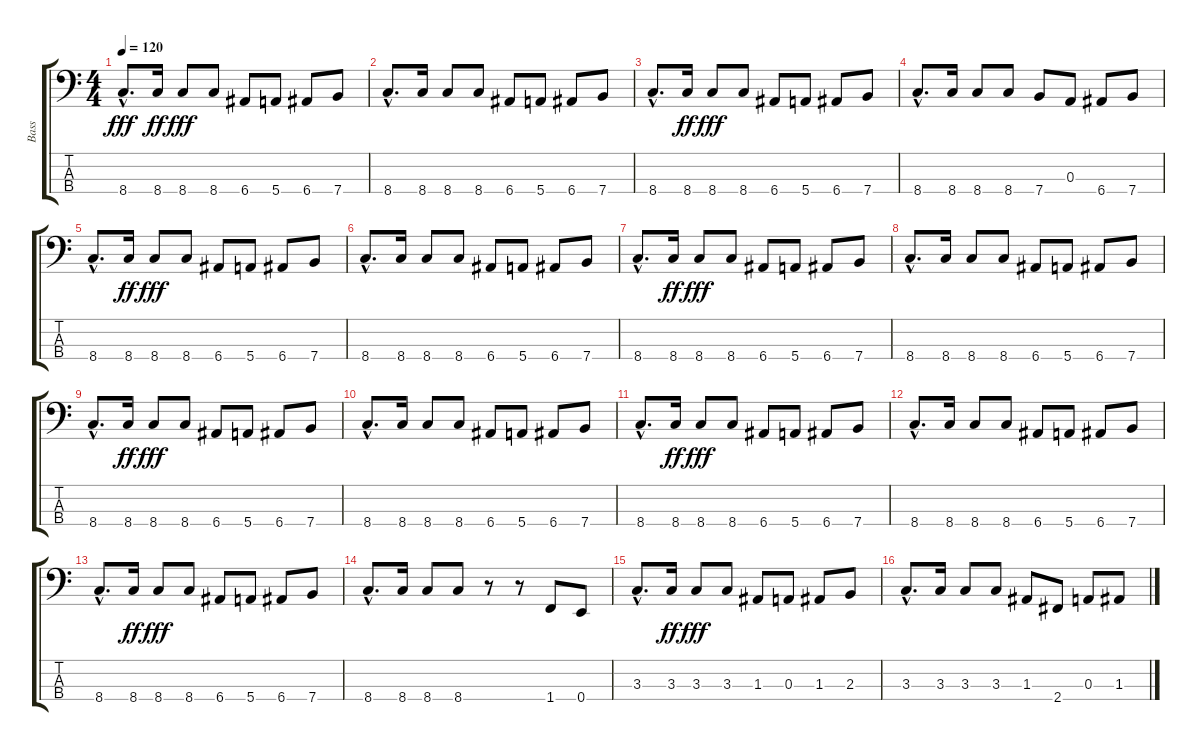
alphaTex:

\track ("Bass" "Bass") {instrument electricbassfinger}
\staff {score tabs}
\tuning (G2 D2 A1 E1) {hide}
\ts (4 4)
\tempo 120
\clef f4
\ks c
8.4{hac}.8{d dy fff} 8.4.16{dy ff} 8.4.8{dy fff} 8.4.8 6.4.8 5.4.8 6.4.8 7.4.8 |
8.4{hac}.8{d} 8.4.16 8.4.8 8.4.8 6.4.8 5.4.8 6.4.8 7.4.8 |
8.4{hac}.8{d} 8.4.16{dy ff} 8.4.8{dy fff} 8.4.8 6.4.8 5.4.8 6.4.8 7.4.8 |
8.4{hac}.8{d} 8.4.16 8.4.8 8.4.8 7.4.8 0.3.8 6.4.8 7.4.8 |
8.4{hac}.8{d} 8.4.16{dy ff} 8.4.8{dy fff} 8.4.8 6.4.8 5.4.8 6.4.8 7.4.8 |
8.4{hac}.8{d} 8.4.16 8.4.8 8.4.8 6.4.8 5.4.8 6.4.8 7.4.8 |
8.4{hac}.8{d} 8.4.16{dy ff} 8.4.8{dy fff} 8.4.8 6.4.8 5.4.8 6.4.8 7.4.8 |
8.4{hac}.8{d} 8.4.16 8.4.8 8.4.8 6.4.8 5.4.8 6.4.8 7.4.8 |
8.4{hac}.8{d} 8.4.16{dy ff} 8.4.8{dy fff} 8.4.8 6.4.8 5.4.8 6.4.8 7.4.8 |
8.4{hac}.8{d} 8.4.16 8.4.8 8.4.8 6.4.8 5.4.8 6.4.8 7.4.8 |
8.4{hac}.8{d} 8.4.16{dy ff} 8.4.8{dy fff} 8.4.8 6.4.8 5.4.8 6.4.8 7.4.8 |
8.4{hac}.8{d} 8.4.16 8.4.8 8.4.8 6.4.8 5.4.8 6.4.8 7.4.8 |
8.4{hac}.8{d} 8.4.16{dy ff} 8.4.8{dy fff} 8.4.8 6.4.8 5.4.8 6.4.8 7.4.8 |
8.4{hac}.8{d} 8.4.16 8.4.8 8.4.8 r.8{instrument electricbassfinger} r.8 1.4.8 0.4.8 |
3.3{hac}.8{d instrument slapbass1} 3.3.16{dy ff} 3.3.8{dy fff} 3.3.8 1.3.8 0.3.8 1.3.8 2.3.8 |
3.3{hac}.8{d} 3.3.16 3.3.8 3.3.8 1.3.8 2.4.8 0.3.8 1.3.8
